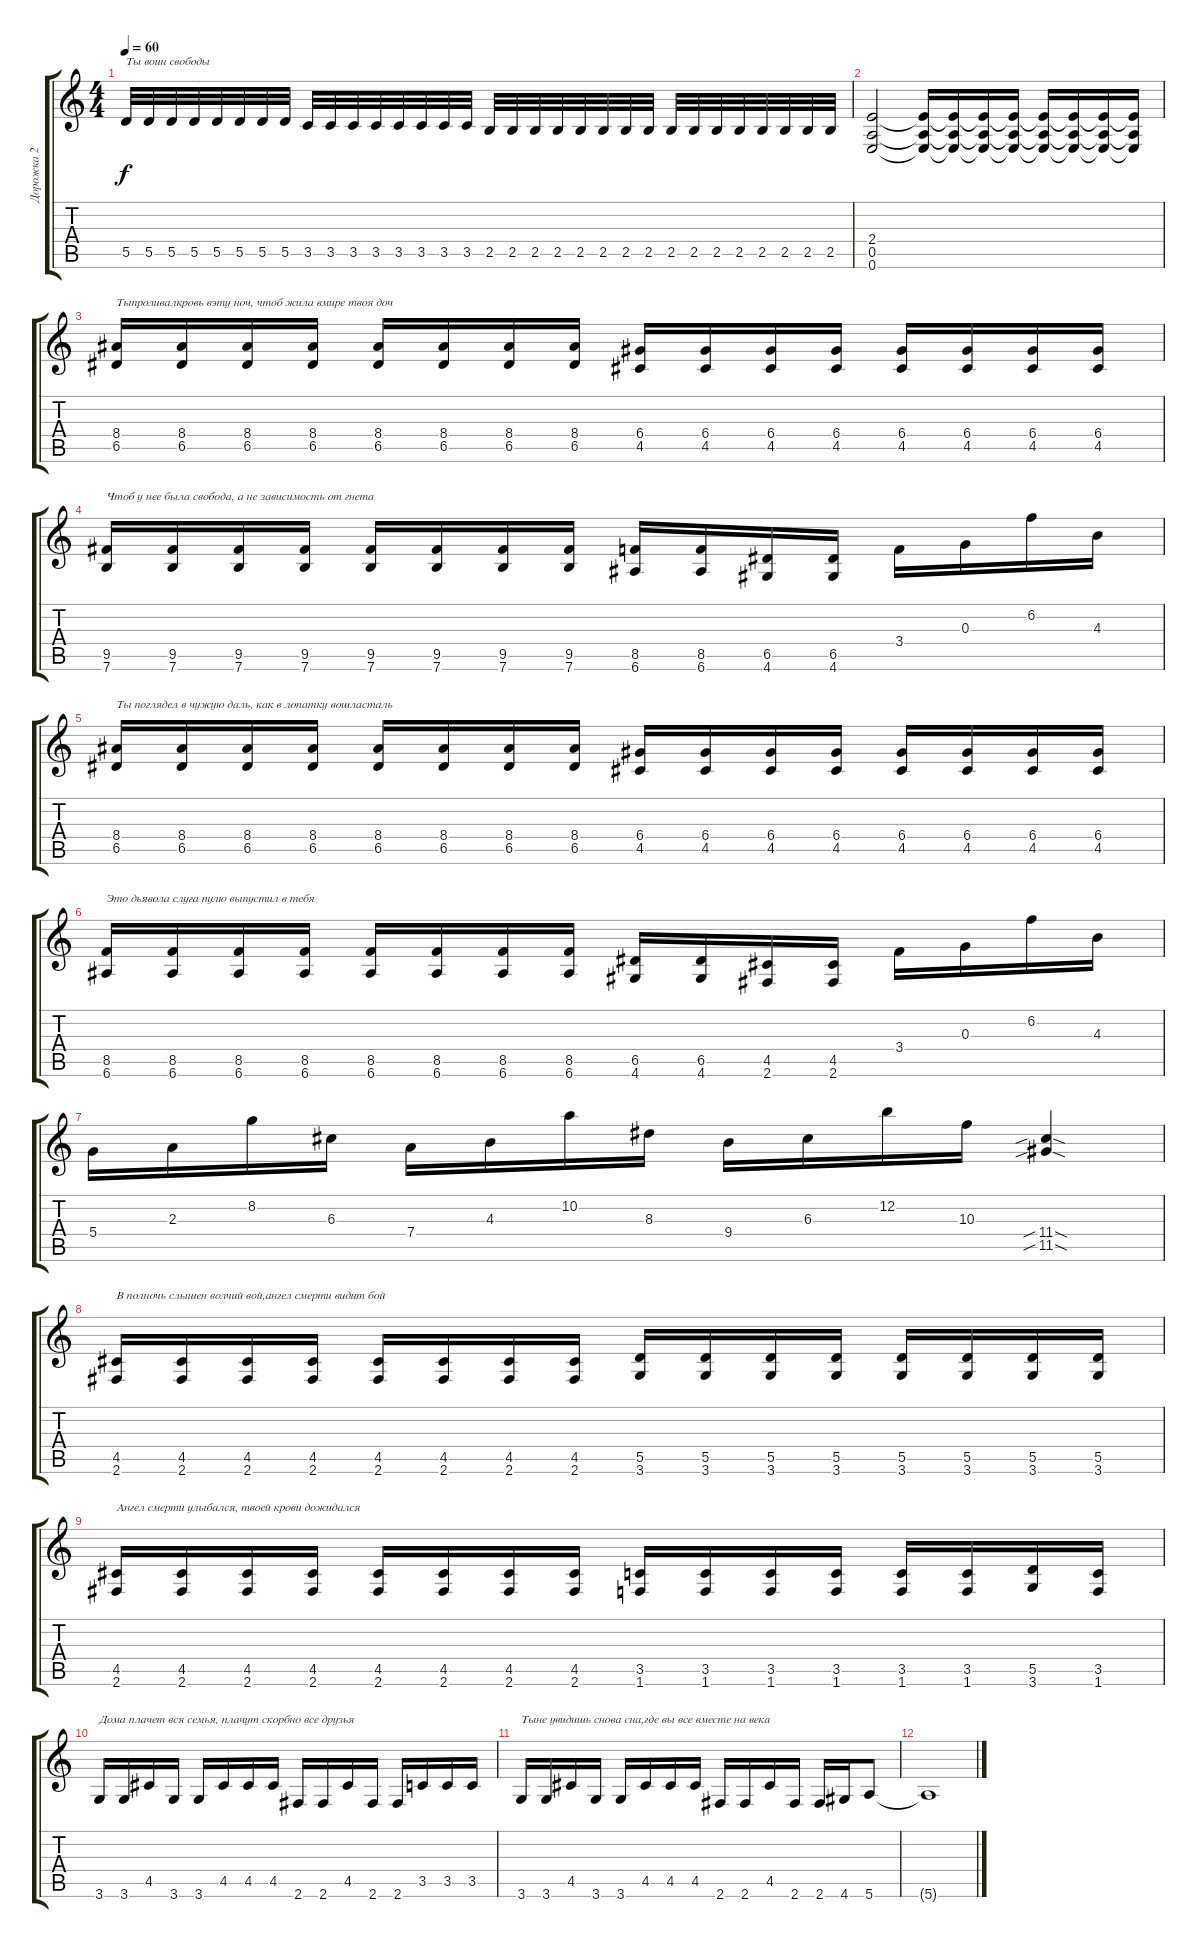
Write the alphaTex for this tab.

\track ("Дорожка 2" "Дорожка 2") {instrument distortionguitar}
\staff {score tabs}
\tuning (E4 B3 G3 D3 A2 E2) {hide}
\ts (4 4)
\tempo 60
\clef g2
\ks c
5.5.32{txt "Ты воин свободы" dy f} 5.5.32 5.5.32 5.5.32 5.5.32 5.5.32 5.5.32 5.5.32 3.5.32 3.5.32 3.5.32 3.5.32 3.5.32 3.5.32 3.5.32 3.5.32 2.5.32 2.5.32 2.5.32 2.5.32 2.5.32 2.5.32 2.5.32 2.5.32 2.5.32 2.5.32 2.5.32 2.5.32 2.5.32 2.5.32 2.5.32 2.5.32 |
(2.4 0.5 0.6).2 (2.4{t} 0.5{t} 0.6{t}).16 (2.4{t} 0.5{t} 0.6{t}).16 (2.4{t} 0.5{t} 0.6{t}).16 (2.4{t} 0.5{t} 0.6{t}).16 (2.4{t} 0.5{t} 0.6{t}).16 (2.4{t} 0.5{t} 0.6{t}).16 (2.4{t} 0.5{t} 0.6{t}).16 (2.4{t} 0.5{t} 0.6{t}).16 |
(8.4 6.5).16{txt "Тыпроливалкровь вэту ноч, чтоб жила вмире твоя доч"} (8.4 6.5).16 (8.4 6.5).16 (8.4 6.5).16 (8.4 6.5).16 (8.4 6.5).16 (8.4 6.5).16 (8.4 6.5).16 (6.4 4.5).16 (6.4 4.5).16 (6.4 4.5).16 (6.4 4.5).16 (6.4 4.5).16 (6.4 4.5).16 (6.4 4.5).16 (6.4 4.5).16 |
(9.5 7.6).16{txt "Чтоб у нее была свобода, а не зависимость от гнета"} (9.5 7.6).16 (9.5 7.6).16 (9.5 7.6).16 (9.5 7.6).16 (9.5 7.6).16 (9.5 7.6).16 (9.5 7.6).16 (8.5 6.6).16 (8.5 6.6).16 (6.5 4.6).16 (6.5 4.6).16 3.4.16 0.3.16 6.2.16 4.3.16 |
(8.4 6.5).16{txt "Ты поглядел в чужую даль, как в лопатку вошласталь"} (8.4 6.5).16 (8.4 6.5).16 (8.4 6.5).16 (8.4 6.5).16 (8.4 6.5).16 (8.4 6.5).16 (8.4 6.5).16 (6.4 4.5).16 (6.4 4.5).16 (6.4 4.5).16 (6.4 4.5).16 (6.4 4.5).16 (6.4 4.5).16 (6.4 4.5).16 (6.4 4.5).16 |
(8.5 6.6).16{txt "Это дьявола слуга пулю выпустил в тебя"} (8.5 6.6).16 (8.5 6.6).16 (8.5 6.6).16 (8.5 6.6).16 (8.5 6.6).16 (8.5 6.6).16 (8.5 6.6).16 (6.5 4.6).16 (6.5 4.6).16 (4.5 2.6).16 (4.5 2.6).16 3.4.16 0.3.16 6.2.16 4.3.16 |
5.4.16 2.3.16 8.2.16 6.3.16 7.4.16 4.3.16 10.2.16 8.3.16 9.4.16 6.3.16 12.2.16 10.3.16 (11.4{sib sod} 11.5{sib sod}).4 |
(4.5 2.6).16{txt "В полночь слышен волчий вой,ангел смерти видит бой"} (4.5 2.6).16 (4.5 2.6).16 (4.5 2.6).16 (4.5 2.6).16 (4.5 2.6).16 (4.5 2.6).16 (4.5 2.6).16 (5.5 3.6).16 (5.5 3.6).16 (5.5 3.6).16 (5.5 3.6).16 (5.5 3.6).16 (5.5 3.6).16 (5.5 3.6).16 (5.5 3.6).16 |
(4.5 2.6).16{txt "Ангел смерти улыбался, твоей крови дожидался"} (4.5 2.6).16 (4.5 2.6).16 (4.5 2.6).16 (4.5 2.6).16 (4.5 2.6).16 (4.5 2.6).16 (4.5 2.6).16 (3.5 1.6).16 (3.5 1.6).16 (3.5 1.6).16 (3.5 1.6).16 (3.5 1.6).16 (3.5 1.6).16 (5.5 3.6).16 (3.5 1.6).16 |
3.6.16{txt "Дома плачет вся семья, плачут скорбно все друзья"} 3.6.16 4.5.16 3.6.16 3.6.16 4.5.16 4.5.16 4.5.16 2.6.16 2.6.16 4.5.16 2.6.16 2.6.16 3.5.16 3.5.16 3.5.16 |
3.6.16{txt "Тыне увидишь снова сна,где вы все вместе на века"} 3.6.16 4.5.16 3.6.16 3.6.16 4.5.16 4.5.16 4.5.16 2.6.16 2.6.16 4.5.16 2.6.16 2.6.16 4.6.16 5.6.8 |
5.6{t}.1
